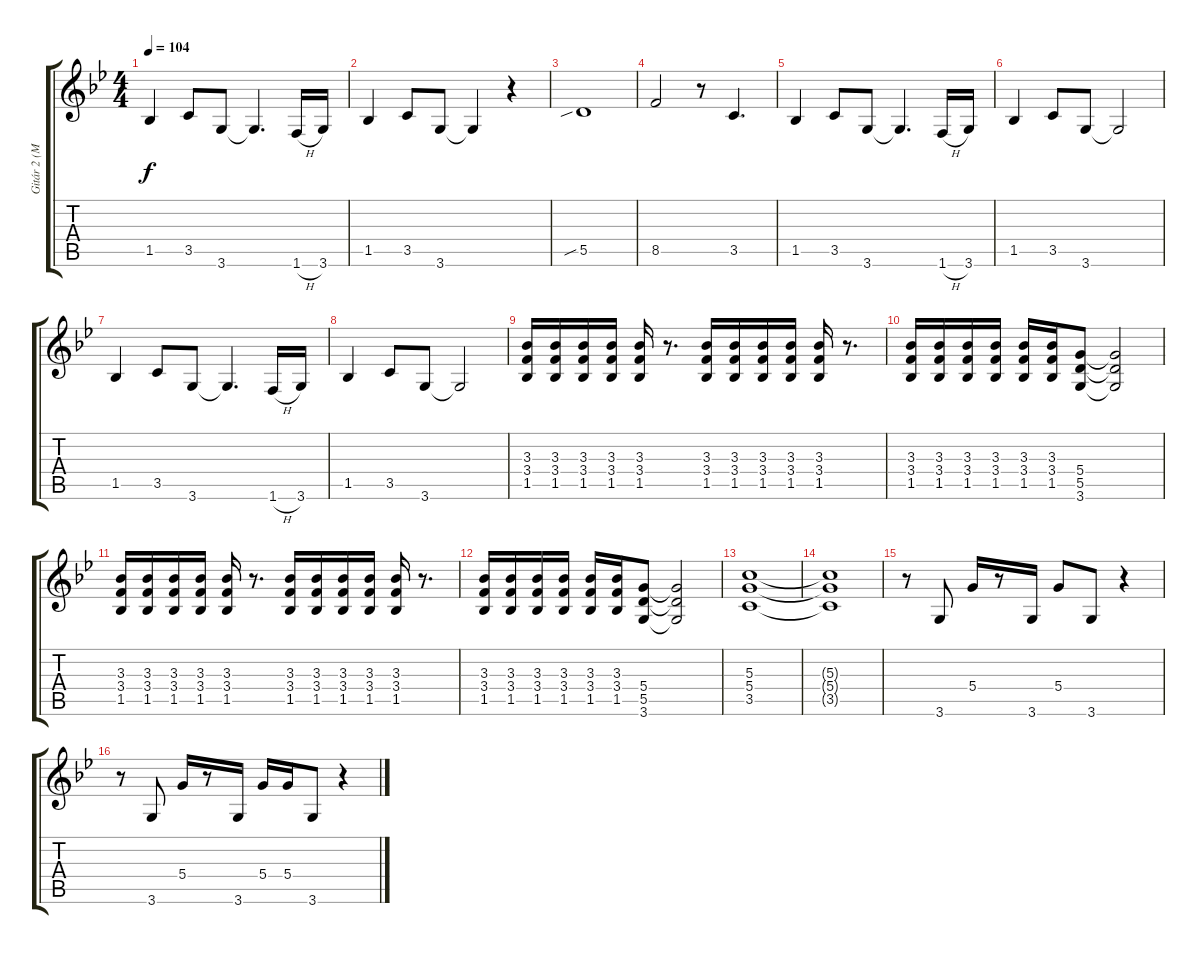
\track ("Gitár 2 (Micky Moody/Mel Galley/John Syk" "Gitár 2 (M") {instrument distortionguitar}
\staff {score tabs}
\tuning (E4 B3 G3 D3 A2 E2) {hide}
\ts (4 4)
\tempo 104
\clef g2
\ks bb
1.5.4{dy f} 3.5.8 3.6.8 3.6{t}.4{d} 1.6{h}.16 3.6.16 |
1.5.4 3.5.8 3.6.8 3.6{t}.4 r.4 |
5.5{sib}.1 |
8.5.2 r.8 3.5.4{d} |
1.5.4 3.5.8 3.6.8 3.6{t}.4{d} 1.6{h}.16 3.6.16 |
1.5.4 3.5.8 3.6.8 3.6{t}.2 |
1.5.4 3.5.8 3.6.8 3.6{t}.4{d} 1.6{h}.16 3.6.16 |
1.5.4 3.5.8 3.6.8 3.6{t}.2 |
(3.3 3.4 1.5).16 (3.3 3.4 1.5).16 (3.3 3.4 1.5).16 (3.3 3.4 1.5).16 (3.3 3.4 1.5).16 r.8{d} (3.3 3.4 1.5).16 (3.3 3.4 1.5).16 (3.3 3.4 1.5).16 (3.3 3.4 1.5).16 (3.3 3.4 1.5).16 r.8{d} |
(3.3 3.4 1.5).16 (3.3 3.4 1.5).16 (3.3 3.4 1.5).16 (3.3 3.4 1.5).16 (3.3 3.4 1.5).16 (3.3 3.4 1.5).16 (5.4 5.5 3.6).8 (5.4{t} 5.5{t} 3.6{t}).2 |
(3.3 3.4 1.5).16 (3.3 3.4 1.5).16 (3.3 3.4 1.5).16 (3.3 3.4 1.5).16 (3.3 3.4 1.5).16 r.8{d} (3.3 3.4 1.5).16 (3.3 3.4 1.5).16 (3.3 3.4 1.5).16 (3.3 3.4 1.5).16 (3.3 3.4 1.5).16 r.8{d} |
(3.3 3.4 1.5).16 (3.3 3.4 1.5).16 (3.3 3.4 1.5).16 (3.3 3.4 1.5).16 (3.3 3.4 1.5).16 (3.3 3.4 1.5).16 (5.4 5.5 3.6).8 (5.4{t} 5.5{t} 3.6{t}).2 |
(5.3 5.4 3.5).1 |
(5.3{t} 5.4{t} 3.5{t}).1 |
r.8 3.6.8 5.4.16 r.8 3.6.16 5.4.8 3.6.8 r.4 |
r.8 3.6.8 5.4.16 r.8 3.6.16 5.4.16 5.4.16 3.6.8 r.4
